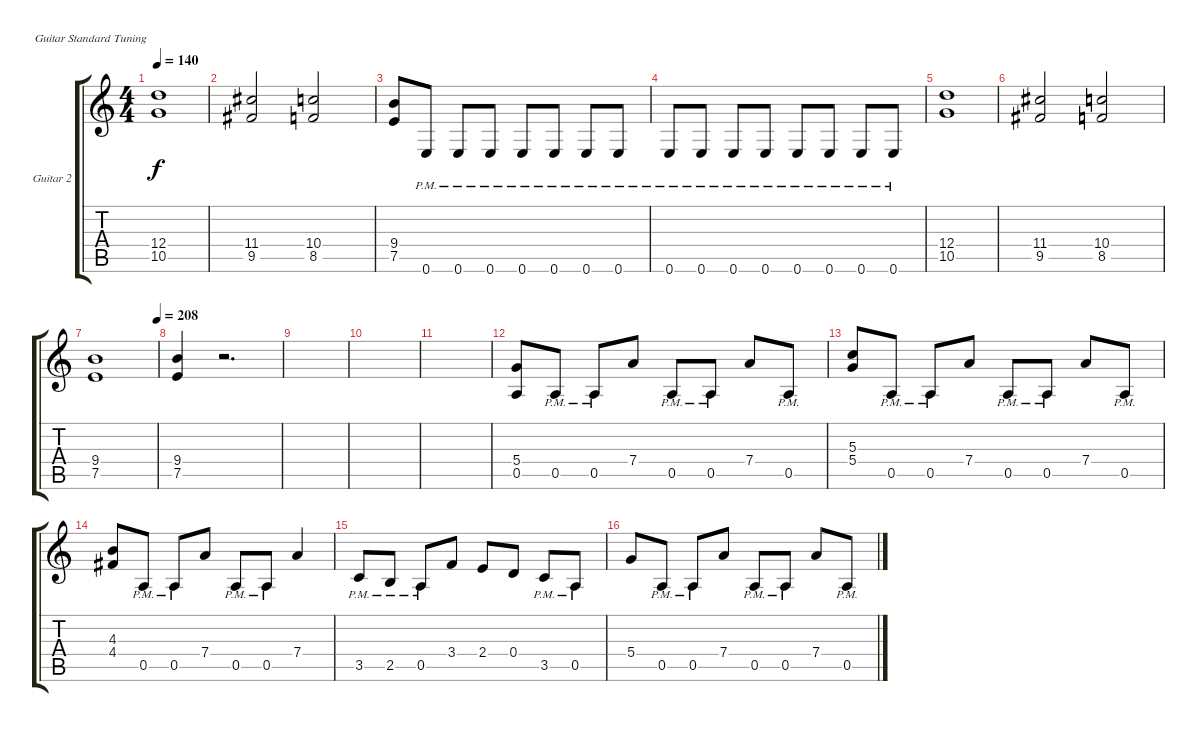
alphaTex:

\defaultSystemsLayout 4
\bracketExtendMode groupsimilarinstruments
\firstSystemTrackNameOrientation horizontal
\otherSystemsTrackNameOrientation horizontal
\track ("Guitar 2" "Guitar 2") {instrument distortionguitar}
\staff {score tabs}
\tuning (E4 B3 G3 D3 A2 E2)
\ts (4 4)
\tempo 140
\clef g2
\scale
0.333333
\ks c
(12.4 10.5).1{dy f} |
\scale
0.333333 (11.4 9.5).2 (10.4 8.5).2 |
\scale
0.333333 (9.4 7.5).8 0.6{pm}.8 0.6{pm}.8 0.6{pm}.8 0.6{pm}.8 0.6{pm}.8 0.6{pm}.8 0.6{pm}.8 |
\scale
0.333333 0.6{pm}.8 0.6{pm}.8 0.6{pm}.8 0.6{pm}.8 0.6{pm}.8 0.6{pm}.8 0.6{pm}.8 0.6{pm}.8 |
\scale
0.333333 (12.4 10.5).1 |
\scale
0.333333 (11.4 9.5).2 (10.4 8.5).2 |
\tempo (208 1)
\scale
0.333333 (9.4 7.5).1 |
\scale
0.333333 (9.4 7.5).4 r.2{d} |
\scale
0.333333 |
\scale
0.333333 |
\scale
0.333333 |
\scale
0.333333 (5.4 0.5).8 0.5{pm}.8 0.5{pm}.8 7.4.8 0.5{pm}.8 0.5{pm}.8 7.4.8 0.5{pm}.8 |
\scale
0.333333 (5.3 5.4).8 0.5{pm}.8 0.5{pm}.8 7.4.8 0.5{pm}.8 0.5{pm}.8 7.4.8 0.5{pm}.8 |
\scale
0.333333 (4.3 4.4).8 0.5{pm}.8 0.5{pm}.8 7.4.8 0.5{pm}.8 0.5{pm}.8 7.4.4 |
\scale
0.333333 3.5{pm}.8 2.5{pm}.8 0.5{pm}.8 3.4.8 2.4.8 0.4.8 3.5{pm}.8 0.5{pm}.8 |
\scale
0.333333 5.4.8 0.5{pm}.8 0.5{pm}.8 7.4.8 0.5{pm}.8 0.5{pm}.8 7.4.8 0.5{pm}.8
